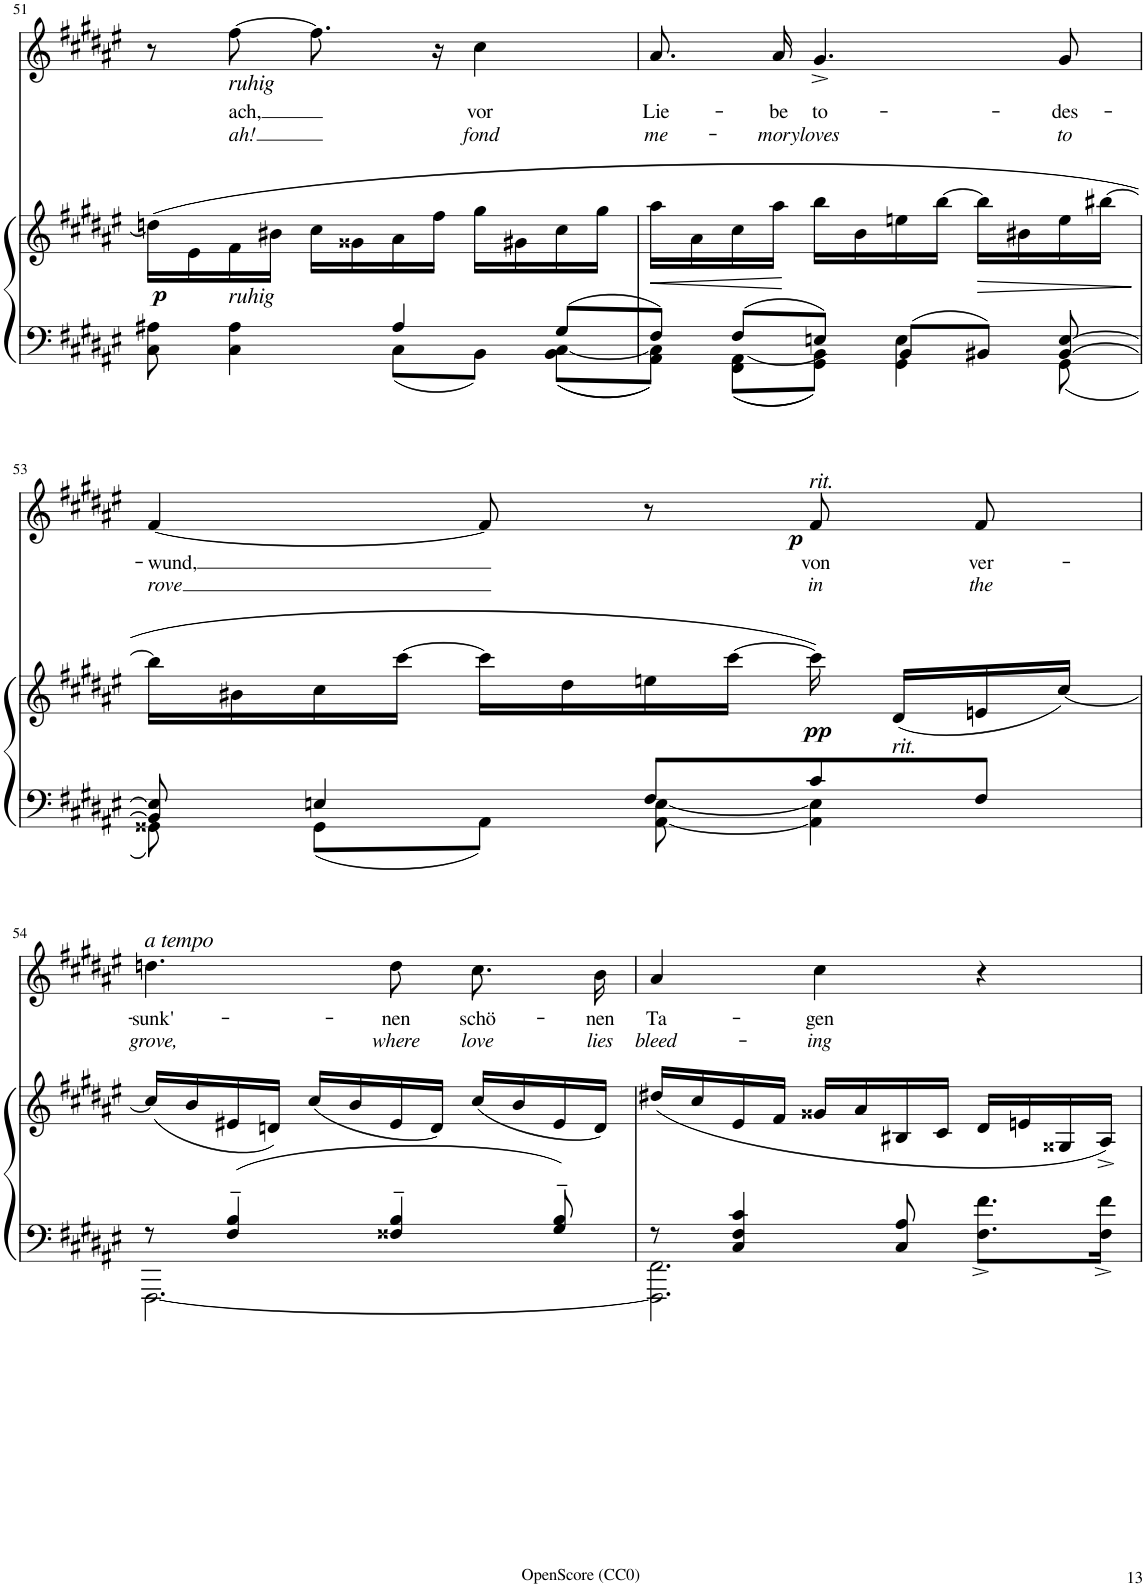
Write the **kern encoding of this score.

**kern	**kern	**dynam	**kern	**text	**text	**dynam
*part2	*part2	*part2	*part1	*part1	*part1	*part1
*staff3	*staff2	*staff2/3	*staff1	*staff1	*staff1	*staff1
!!LO:PB:g=z
*clefF4	*clefG2	*	*clefG2	*	*	*
*k[f#c#g#d#a#e#]	*k[f#c#g#d#a#e#]	*	*k[f#c#g#d#a#e#]	*	*	*
*M3/4	*M3/4	*	*M3/4	*	*	*
=51	=51	=51	=51	=51	=51	=51
*^	*	*	*	*	*	*
!	!	!	!LO:DY:b	!	!	!	!
4.ryy	8C#\ 8A#X\	(16ddn\LL]	p	8r	.	.	.
.	.	16e#\	.	.	.	.	.
!	!	!	!	!LO:TX:b:i:t=ruhig	!	!	!
!	!	!LO:TX:b:i:t=ruhig	!	!	!	!	!
!	!	!	!	!	!LO:LY:b	!LO:LY:b	!
.	4C#\ 4A#\	16f#\	.	[8ff#\	ach,	ah!	.
.	.	16b#X\JJ	.	.	.	.	.
.	.	16cc#\LL	.	8.ff#\]	.	.	.
.	.	16g##X\	.	.	.	.	.
4A#/	8C#\L	16a#\	.	.	.	.	.
.	.	16ff#\JJ	.	16r	.	.	.
!	!	!	!	!	!LO:LY:b	!LO:LY:b	!
.	8BB\J	16gg#\LL	.	4cc#\	vor	fond	.
.	.	16g#X\	.	.	.	.	.
8G#/L	8BB\ [8C#\L	16cc#\	.	.	.	.	.
.	.	16gg#\JJ	.	.	.	.	.
=52	=52	=52	=52	=52	=52	=52	=52
!	!	!	!LO:HP:b	!	!LO:LY:b	!LO:LY:b	!
8F#/J	8AA#\ 8C#\]J	16aa#\LL	<	8.a#/L	Lie-	me-	.
.	.	16a#\	.	.	.	.	.
8F#/L	8FF#\ 8AA#\L	16cc#\	.	.	.	.	.
!	!	!	!	!	!LO:LY:b	!LO:LY:b	!
.	.	16aa#\JJ	.	16a#/Jk	-be	-mory	.
!	!	!	!	!	!LO:LY:b	!LO:LY:b	!
8En/J	8GG#\ 8BB\J	16bb\LL	.	4.g#^/	to-	loves	.
.	.	16b\	.	.	.	.	.
8BB/L	4GG#\ 4E\	16een\	.	.	.	.	.
.	.	[16bb\JJ	.	.	.	.	.
8BB#X/J	.	16bb\LL]	.	.	.	.	.
.	.	16b#X\	.	.	.	.	.
!	!	!	!	!	!LO:LY:b	!LO:LY:b	!
[8BB#/ [8E/	8GG#\	16ee\	.	8g#/	-des-	to	.
.	.	[16bb#X\JJ	.	.	.	.	.
*v	*v	*	*	*	*	*	*
.	.	[	.	.	.	.
!!LO:LB:g=z
=53	=53	=53	=53	=53	=53	=53
*^	*	*	*	*	*	*
!	!	!	!	!	!LO:LY:b	!LO:LY:b	!
8BB#/] 8E/]	8GG##X\	16bb#\LL]	.	[4f#/	-wund,	rove	.
.	.	16b#X\	.	.	.	.	.
4En/	8GG##\L	16cc#\	.	.	.	.	.
.	.	[16ccc#\JJ	.	.	.	.	.
.	8AA#\J	16ccc#\LL]	.	8f#/]	.	.	.
.	.	16dd#\	.	.	.	.	.
8F#/L	[8AA#\ [8E\	16een\	.	8r	.	.	.
.	.	[16ccc#\JJ	.	.	.	.	.
!	!	!	!	!LO:TX:a:i:t=rit.	!	!	!
!	!	!	!LO:DY:b	!	!LO:LY:b	!LO:LY:b	!LO:DY:b
8c#/	4AA#\] 4E\]	16ccc#\])	pp	8f#/L	von	in	p
!	!	!LO:TX:b:i:t=rit.	!	!	!	!	!
.	.	(16d#/LL	.	.	.	.	.
!	!	!	!	!	!LO:LY:b	!LO:LY:b	!
8F#/J	.	16en/	.	8f#/J	ver-	the	.
.	.	[16cc#/JJ)	.	.	.	.	.
!!LO:LB:g=z
=54	=54	=54	=54	=54	=54	=54	=54
!	!	!	!	!LO:TX:a:i:t=a tempo	!	!	!
!	!	!	!	!	!LO:LY:b	!LO:LY:b	!
8r	[2.FFF#\	(16cc#/LL]	.	4.ddn\	-sunk'-	grove,	.
.	.	16b/	.	.	.	.	.
4F#/~ 4B/~	.	16e#X/	.	.	.	.	.
.	.	16dn/JJ)	.	.	.	.	.
.	.	(16cc#/LL	.	.	.	.	.
.	.	16b/	.	.	.	.	.
!	!	!	!	!	!LO:LY:b	!LO:LY:b	!
4F##X/~ 4B/~	.	16e#/	.	8dd\	-nen	where	.
.	.	16d/JJ)	.	.	.	.	.
!	!	!	!	!	!LO:LY:b	!LO:LY:b	!
.	.	(16cc#/LL	.	8.cc#\L	schö-	love	.
.	.	16b/	.	.	.	.	.
8G#/~ 8B/~	.	16e#/	.	.	.	.	.
!	!	!	!	!	!LO:LY:b	!LO:LY:b	!
.	.	16d/JJ)	.	16b\Jk	-nen	lies	.
=55	=55	=55	=55	=55	=55	=55	=55
!	!	!	!	!	!LO:LY:b	!LO:LY:b	!
8r	2.FFF#\] 2.FF#\	(16dd#X/LL	.	4a#/	Ta-	bleed-	.
.	.	16cc#/	.	.	.	.	.
4C#/ 4F#/ 4c#/	.	16e#/	.	.	.	.	.
.	.	16f#/JJ	.	.	.	.	.
!	!	!	!	!	!LO:LY:b	!LO:LY:b	!
.	.	16g##X/LL	.	4cc#\	-gen	-ing	.
.	.	16a#/	.	.	.	.	.
8C#/ 8A#/	.	16B#X/	.	.	.	.	.
.	.	16c#/JJ	.	.	.	.	.
8.F#\^ 8.f#\^L	.	16d#/LL	.	4r	.	.	.
.	.	16en/	.	.	.	.	.
.	.	16G##X/	.	.	.	.	.
16F#\^ 16f#\^Jk	.	16A#^/JJ)	.	.	.	.	.
*v	*v	*	*	*	*	*	*
=	=	=	=	=	=	=
*-	*-	*-	*-	*-	*-	*-
